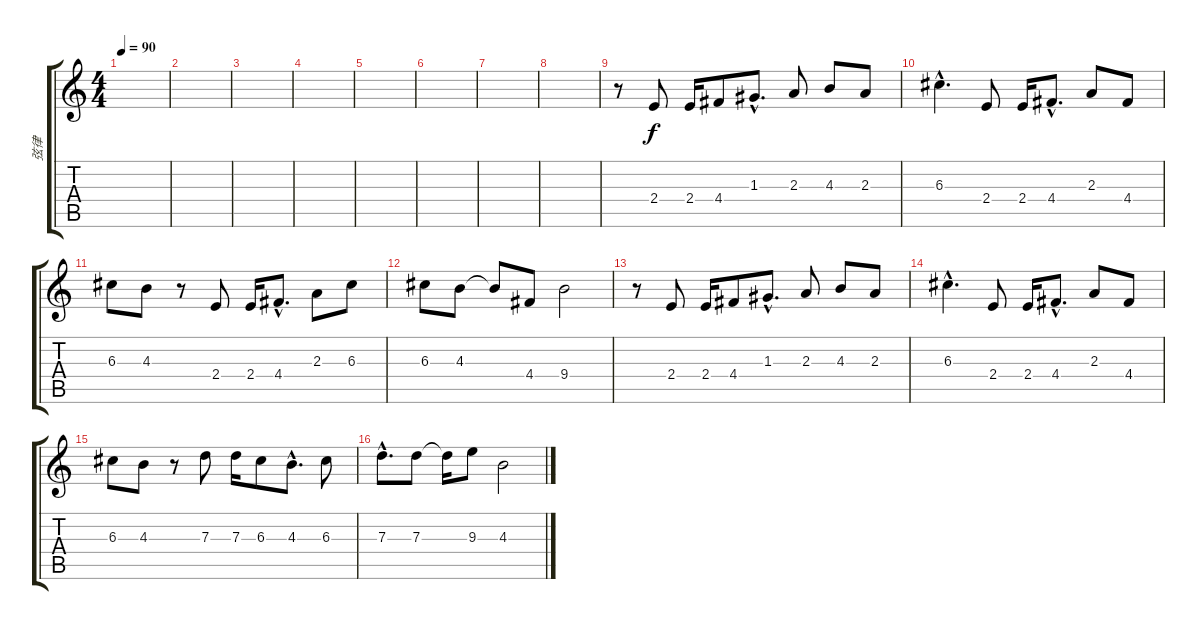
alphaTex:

\track ("弦律" "弦律") {instrument distortionguitar}
\staff {score tabs}
\tuning (E4 B3 G3 D3 A2 E2) {hide}
\ts (4 4)
\tempo 90
\clef g2
\ks c
|
|
|
|
|
|
|
|
r.8 2.4.8 2.4.16 4.4.8 1.3{hac}.8{d} 2.3.8 4.3.8 2.3.8 |
6.3{hac}.4{d} 2.4.8 2.4.16 4.4{hac}.8{d} 2.3.8 4.4.8 |
6.3.8 4.3.8 r.8 2.4.8 2.4.16 4.4{hac}.8{d} 2.3.8 6.3.8 |
6.3.8 4.3.8 4.3{t}.8 4.4.8 9.4.2 |
r.8 2.4.8 2.4.16 4.4.8 1.3{hac}.8{d} 2.3.8 4.3.8 2.3.8 |
6.3{hac}.4{d} 2.4.8 2.4.16 4.4{hac}.8{d} 2.3.8 4.4.8 |
6.3.8 4.3.8 r.8 7.3.8 7.3.16 6.3.8 4.3{hac}.8{d} 6.3.8 |
7.3{hac}.8{d} 7.3.8 7.3{t}.16 9.3.8 4.3.2
